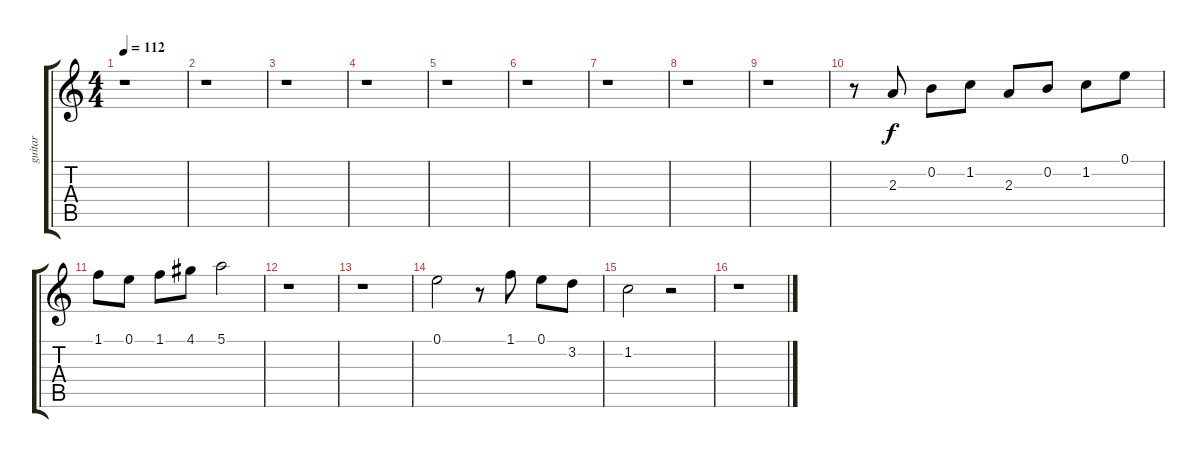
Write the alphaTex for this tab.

\track ("guitar" "guitar") {instrument electricguitarjazz}
\staff {score tabs}
\tuning (E4 B3 G3 D3 A2 E2) {hide}
\ts (4 4)
\tempo 112
\clef g2
\ks c
r.1{dy f} |
r.1 |
r.1 |
r.1 |
r.1 |
r.1 |
r.1 |
r.1 |
r.1 |
r.8 2.3.8 0.2.8 1.2.8 2.3.8 0.2.8 1.2.8 0.1.8 |
1.1.8 0.1.8 1.1.8 4.1.8 5.1.2 |
r.1 |
r.1 |
0.1.2 r.8 1.1.8 0.1.8 3.2.8 |
1.2.2 r.2 |
r.1
